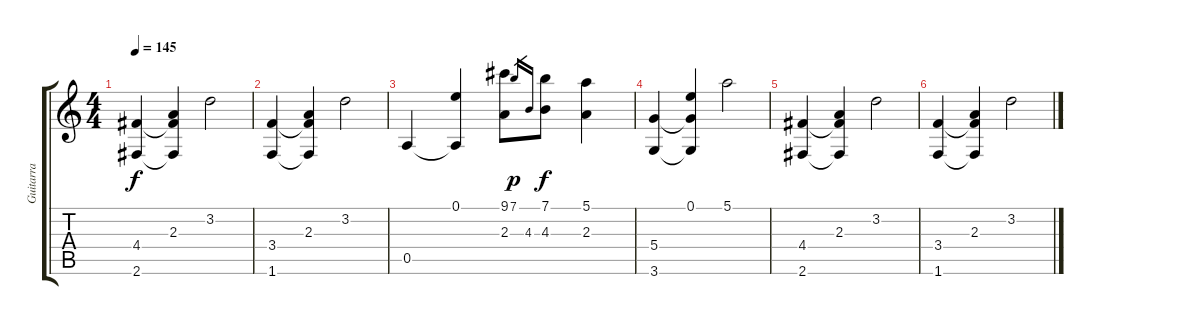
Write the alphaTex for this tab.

\track ("Guitarra" "Guitarra") {instrument acousticguitarsteel}
\staff {score tabs}
\tuning (E4 B3 G3 D3 A2 E2) {hide}
\ts (4 4)
\tempo 145
\clef g2
\ks c
(4.4 2.6).4{dy f} (2.3 4.4{t} 2.6{t}).4 3.2.2 |
(3.4 1.6).4 (2.3 3.4{t} 1.6{t}).4 3.2.2 |
0.5.4 (0.1 0.5{t}).4 (9.1 2.3).8 7.1.16{gr dy p} 4.3.16{gr} (7.1 4.3).8{dy f} (5.1 2.3).4 |
(5.4 3.6).4 (0.1 5.4{t} 3.6{t}).4 5.1.2 |
(4.4 2.6).4 (2.3 4.4{t} 2.6{t}).4 3.2.2 |
(3.4 1.6).4 (2.3 3.4{t} 1.6{t}).4 3.2.2
